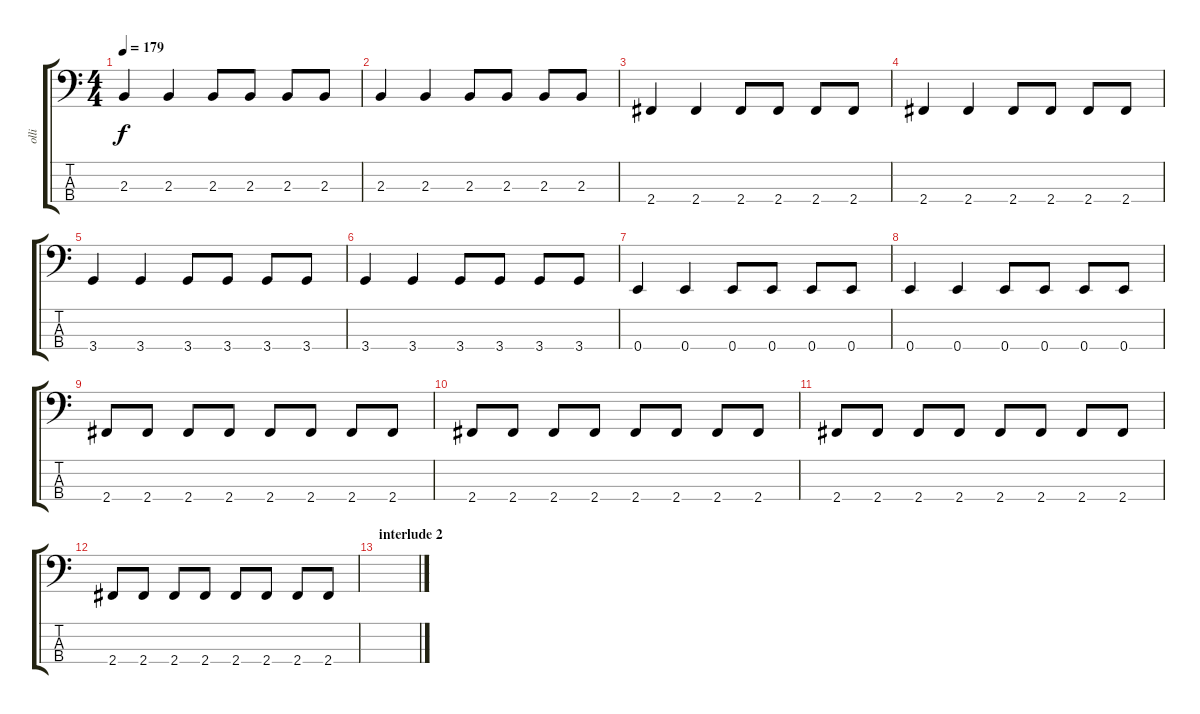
\track ("olli" "olli") {instrument electricbassfinger}
\staff {score tabs}
\tuning (G2 D2 A1 E1) {hide}
\ts (4 4)
\tempo 179
\clef f4
\ks c
2.3.4{dy f} 2.3.4 2.3.8 2.3.8 2.3.8 2.3.8 |
2.3.4 2.3.4 2.3.8 2.3.8 2.3.8 2.3.8 |
2.4.4 2.4.4 2.4.8 2.4.8 2.4.8 2.4.8 |
2.4.4 2.4.4 2.4.8 2.4.8 2.4.8 2.4.8 |
3.4.4 3.4.4 3.4.8 3.4.8 3.4.8 3.4.8 |
3.4.4 3.4.4 3.4.8 3.4.8 3.4.8 3.4.8 |
0.4.4 0.4.4 0.4.8 0.4.8 0.4.8 0.4.8 |
0.4.4 0.4.4 0.4.8 0.4.8 0.4.8 0.4.8 |
2.4.8 2.4.8 2.4.8 2.4.8 2.4.8 2.4.8 2.4.8 2.4.8 |
2.4.8 2.4.8 2.4.8 2.4.8 2.4.8 2.4.8 2.4.8 2.4.8 |
2.4.8 2.4.8 2.4.8 2.4.8 2.4.8 2.4.8 2.4.8 2.4.8 |
2.4.8 2.4.8 2.4.8 2.4.8 2.4.8 2.4.8 2.4.8 2.4.8 |
\section ("" "interlude 2")
